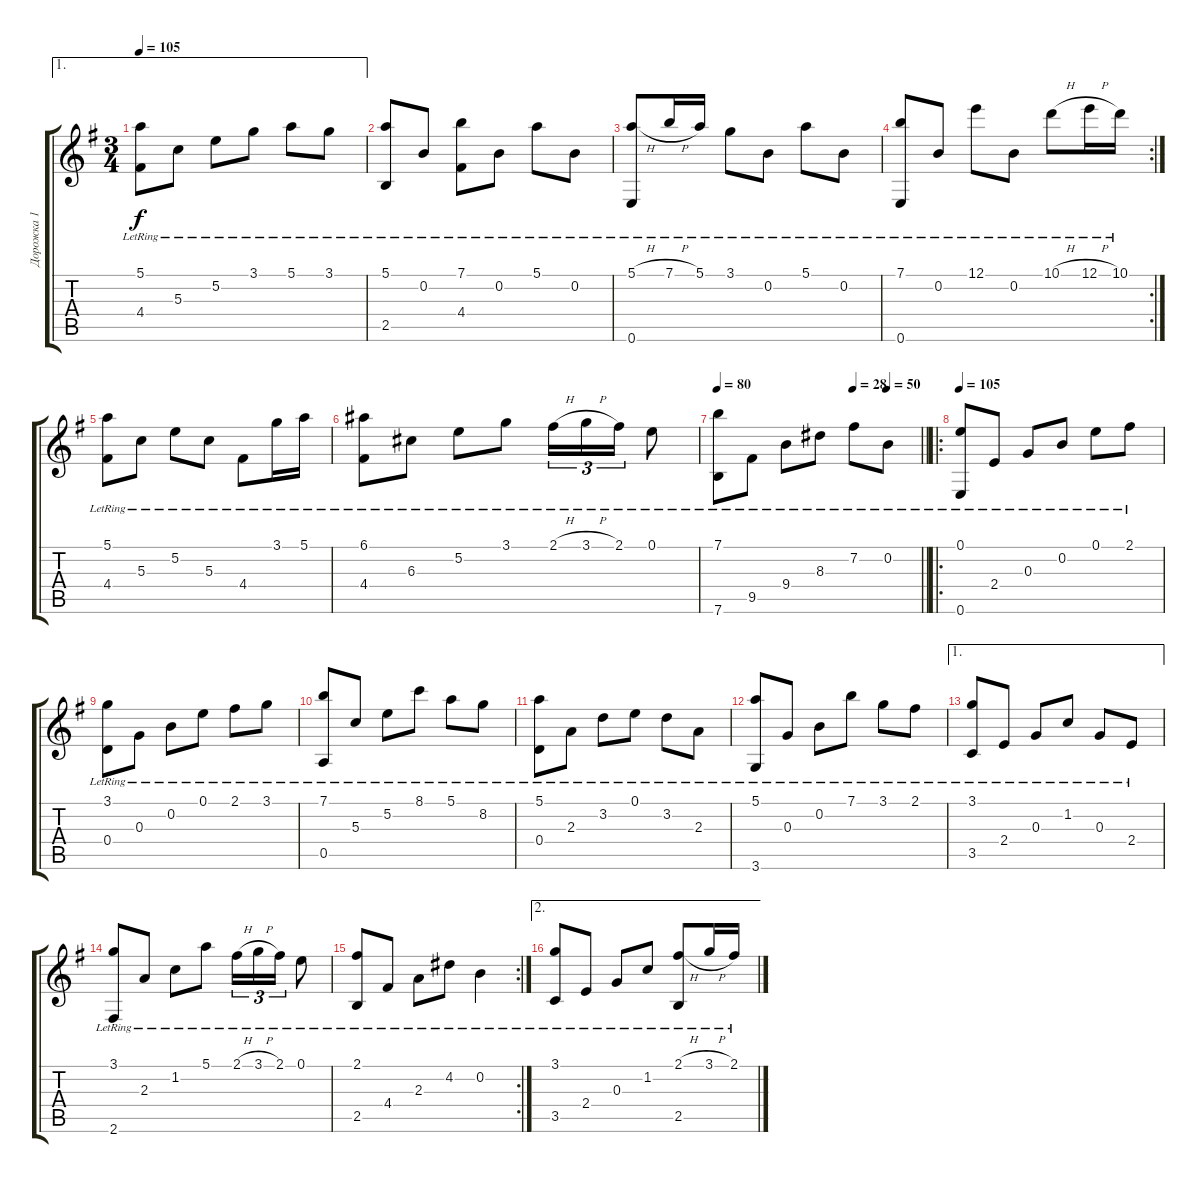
\track ("Дорожка 1" "Дорожка 1") {instrument acousticguitarnylon}
\staff {score tabs}
\tuning (E4 B3 G3 D3 A2 E2) {hide}
\ae 1
\ts (3 4)
\tempo 105
\clef g2
\ks eminor
(5.1{lr} 4.4).8{dy f} 5.3{lr}.8 5.2{lr}.8 3.1{lr}.8 5.1{lr}.8 3.1{lr}.8 |
(5.1{lr} 2.5{lr}).8 0.2{lr}.8 (7.1{lr} 4.4{lr}).8 0.2{lr}.8 5.1{lr}.8 0.2{lr}.8 |
(5.1{h lr} 0.6{lr}).8 7.1{h lr}.16 5.1{lr}.16 3.1{lr}.8 0.2{lr}.8 5.1{lr}.8 0.2{lr}.8 |
\rc 2
(7.1{lr} 0.6{lr}).8 0.2{lr}.8 12.1{lr}.8 0.2{lr}.8 10.1{h lr}.8 12.1{h lr}.16 10.1{lr}.16 |
(5.1{lr} 4.4).8 5.3{lr}.8 5.2{lr}.8 5.3{lr}.8 4.4{lr}.8 3.1{lr}.16 5.1{lr}.16 |
(6.1{lr} 4.4{lr}).8 6.3{lr}.8 5.2{lr}.8 3.1{lr}.8 2.1{h lr}.16{tu (3 2)} 3.1{h lr}.16{tu (3 2)} 2.1{lr}.16{tu (3 2)} 0.1{lr}.8 |
\tempo 80
\tempo (28 0.6666666666666666)
\tempo (50 0.8333333333333334)
\barLineRight lightlight
(7.1{lr} 7.6{lr}).8 9.5{lr}.8 9.4{lr}.8 8.3{lr}.8 7.2{lr}.8 0.2{lr}.8 |
\ro
\tempo 105
(0.1{lr} 0.6{lr}).8 2.4{lr}.8 0.3{lr}.8 0.2{lr}.8 0.1{lr}.8 2.1{lr}.8 |
(3.1{lr} 0.4{lr}).8 0.3{lr}.8 0.2{lr}.8 0.1{lr}.8 2.1{lr}.8 3.1{lr}.8 |
(7.1{lr} 0.5{lr}).8 5.3{lr}.8 5.2{lr}.8 8.1{lr}.8 5.1{lr}.8 8.2{lr}.8 |
(5.1{lr} 0.4{lr}).8 2.3{lr}.8 3.2{lr}.8 0.1{lr}.8 3.2{lr}.8 2.3{lr}.8 |
(5.1{lr} 3.6{lr}).8 0.3{lr}.8 0.2{lr}.8 7.1{lr}.8 3.1{lr}.8 2.1{lr}.8 |
\ae 1
(3.1{lr} 3.5{lr}).8 2.4{lr}.8 0.3{lr}.8 1.2{lr}.8 0.3{lr}.8 2.4{lr}.8 |
(3.1{lr} 2.6{lr}).8 2.3{lr}.8 1.2{lr}.8 5.1{lr}.8 2.1{h lr}.16{tu (3 2)} 3.1{h lr}.16{tu (3 2)} 2.1{lr}.16{tu (3 2)} 0.1{lr}.8 |
\rc 2
(2.1{lr} 2.5{lr}).8 4.4{lr}.8 2.3{lr}.8 4.2{lr}.8 0.2{lr}.4 |
\ae 2
(3.1{lr} 3.5{lr}).8 2.4{lr}.8 0.3{lr}.8 1.2{lr}.8 (2.1{h lr} 2.5{lr}).8 3.1{h lr}.16 2.1{lr}.16
